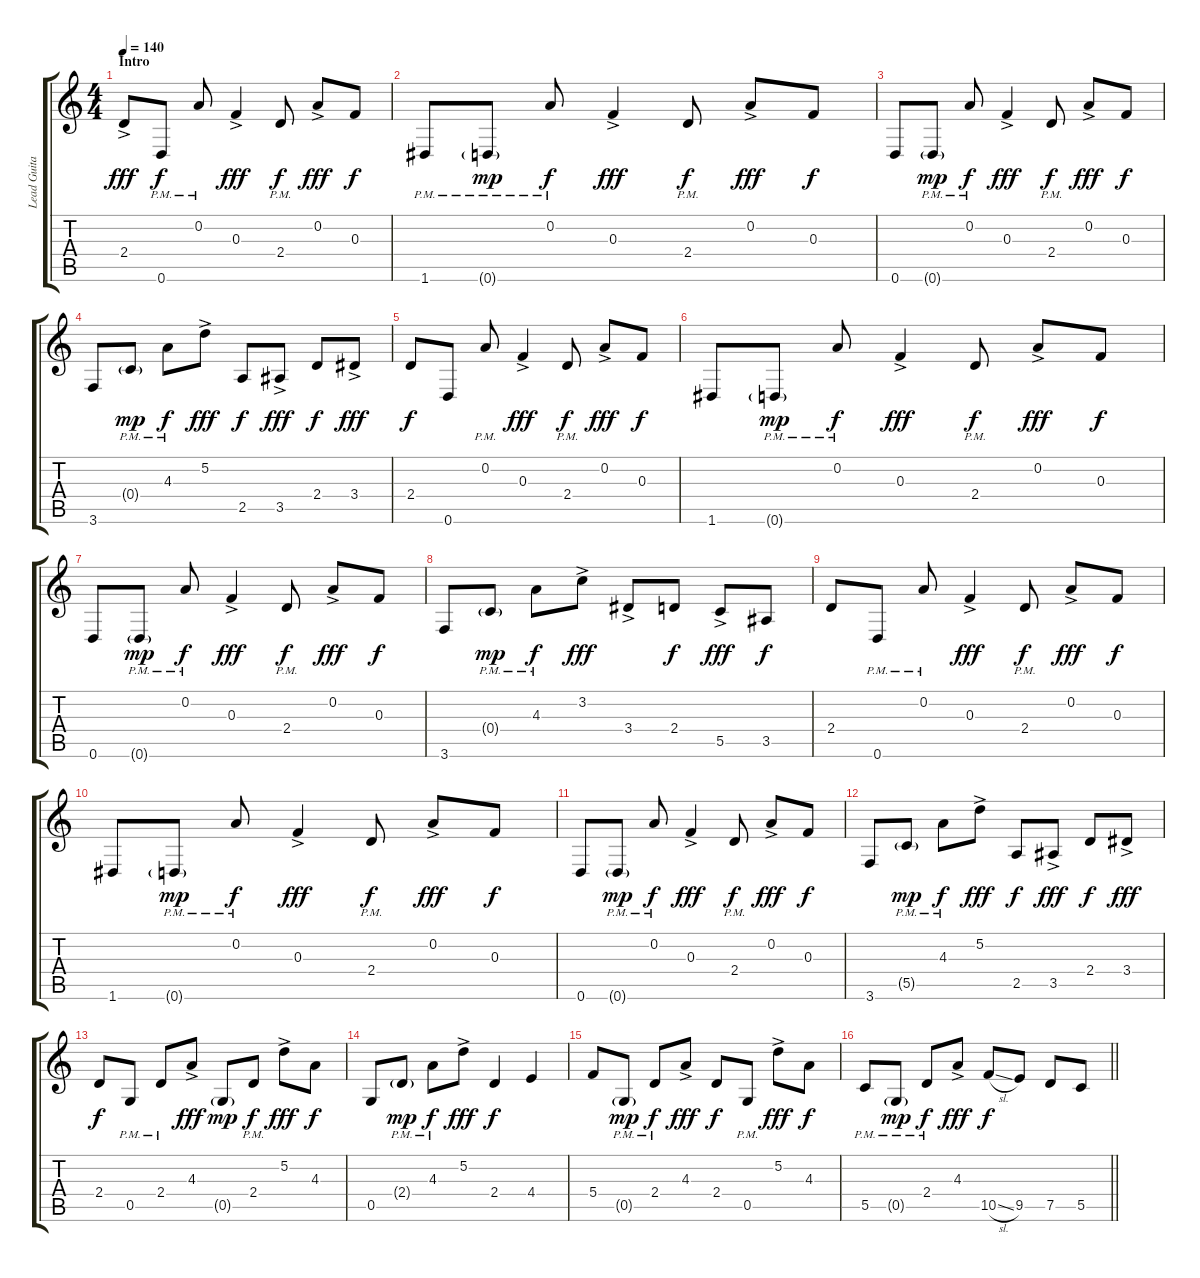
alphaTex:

\track ("Lead Guitar (Sami)" "Lead Guita") {instrument distortionguitar}
\staff {score tabs}
\tuning (D4 A3 F3 C3 G2 D2) {hide}
\ts (4 4)
\section ("" "Intro")
\tempo 140
\tempo 118
\tempo 140
\clef g2
\ks c
2.4{ac}.8{dy fff volume 12 instrument electricguitarjazz} 0.6{pm}.8{dy f} 0.2{pm}.8 0.3{ac}.4{dy fff} 2.4{pm}.8{dy f} 0.2{ac}.8{dy fff} 0.3.8{dy f} |
1.6{pm}.8 0.6{g pm}.8{dy mp} 0.2{pm}.8{dy f} 0.3{ac}.4{dy fff} 2.4{pm}.8{dy f} 0.2{ac}.8{dy fff} 0.3.8{dy f} |
0.6.8 0.6{g pm}.8{dy mp} 0.2{pm}.8{dy f} 0.3{ac}.4{dy fff} 2.4{pm}.8{dy f} 0.2{ac}.8{dy fff} 0.3.8{dy f} |
3.6.8 0.4{g pm}.8{dy mp} 4.3{pm}.8{dy f} 5.2{ac}.8{dy fff} 2.5.8{dy f} 3.5{ac}.8{dy fff} 2.4.8{dy f} 3.4{ac}.8{dy fff} |
2.4.8{dy f} 0.6.8 0.2{pm}.8 0.3{ac}.4{dy fff} 2.4{pm}.8{dy f} 0.2{ac}.8{dy fff} 0.3.8{dy f} |
1.6.8 0.6{g pm}.8{dy mp} 0.2{pm}.8{dy f} 0.3{ac}.4{dy fff} 2.4{pm}.8{dy f} 0.2{ac}.8{dy fff} 0.3.8{dy f} |
0.6.8 0.6{g pm}.8{dy mp} 0.2{pm}.8{dy f} 0.3{ac}.4{dy fff} 2.4{pm}.8{dy f} 0.2{ac}.8{dy fff} 0.3.8{dy f} |
3.6.8 0.4{g pm}.8{dy mp} 4.3{pm}.8{dy f} 3.2{ac}.8{dy fff} 3.4{ac}.8 2.4.8{dy f} 5.5{ac}.8{dy fff} 3.5.8{dy f} |
2.4.8 0.6{pm}.8 0.2{pm}.8 0.3{ac}.4{dy fff} 2.4{pm}.8{dy f} 0.2{ac}.8{dy fff} 0.3.8{dy f} |
1.6.8 0.6{g pm}.8{dy mp} 0.2{pm}.8{dy f} 0.3{ac}.4{dy fff} 2.4{pm}.8{dy f} 0.2{ac}.8{dy fff} 0.3.8{dy f} |
0.6.8 0.6{g pm}.8{dy mp} 0.2{pm}.8{dy f} 0.3{ac}.4{dy fff} 2.4{pm}.8{dy f} 0.2{ac}.8{dy fff} 0.3.8{dy f} |
3.6.8 5.5{g pm}.8{dy mp} 4.3{pm}.8{dy f} 5.2{ac}.8{dy fff} 2.5.8{dy f} 3.5{ac}.8{dy fff} 2.4.8{dy f} 3.4{ac}.8{dy fff} |
2.4.8{dy f} 0.5{pm}.8 2.4{pm}.8 4.3{ac}.8{dy fff} 0.5{g}.8{dy mp} 2.4{pm}.8{dy f} 5.2{ac}.8{dy fff} 4.3.8{dy f} |
0.5.8 2.4{g pm}.8{dy mp} 4.3{pm}.8{dy f} 5.2{ac}.8{dy fff} 2.4.4{dy f} 4.4.4 |
5.4.8 0.5{g pm}.8{dy mp} 2.4{pm}.8{dy f} 4.3{ac}.8{dy fff} 2.4.8{dy f} 0.5{pm}.8 5.2{ac}.8{dy fff} 4.3.8{dy f} |
\barLineRight lightlight
5.5{pm}.8 0.5{g pm}.8{dy mp} 2.4{pm}.8{dy f} 4.3{ac}.8{dy fff} 10.5{sl}.8{dy f} 9.5.8 7.5.8 5.5.8
